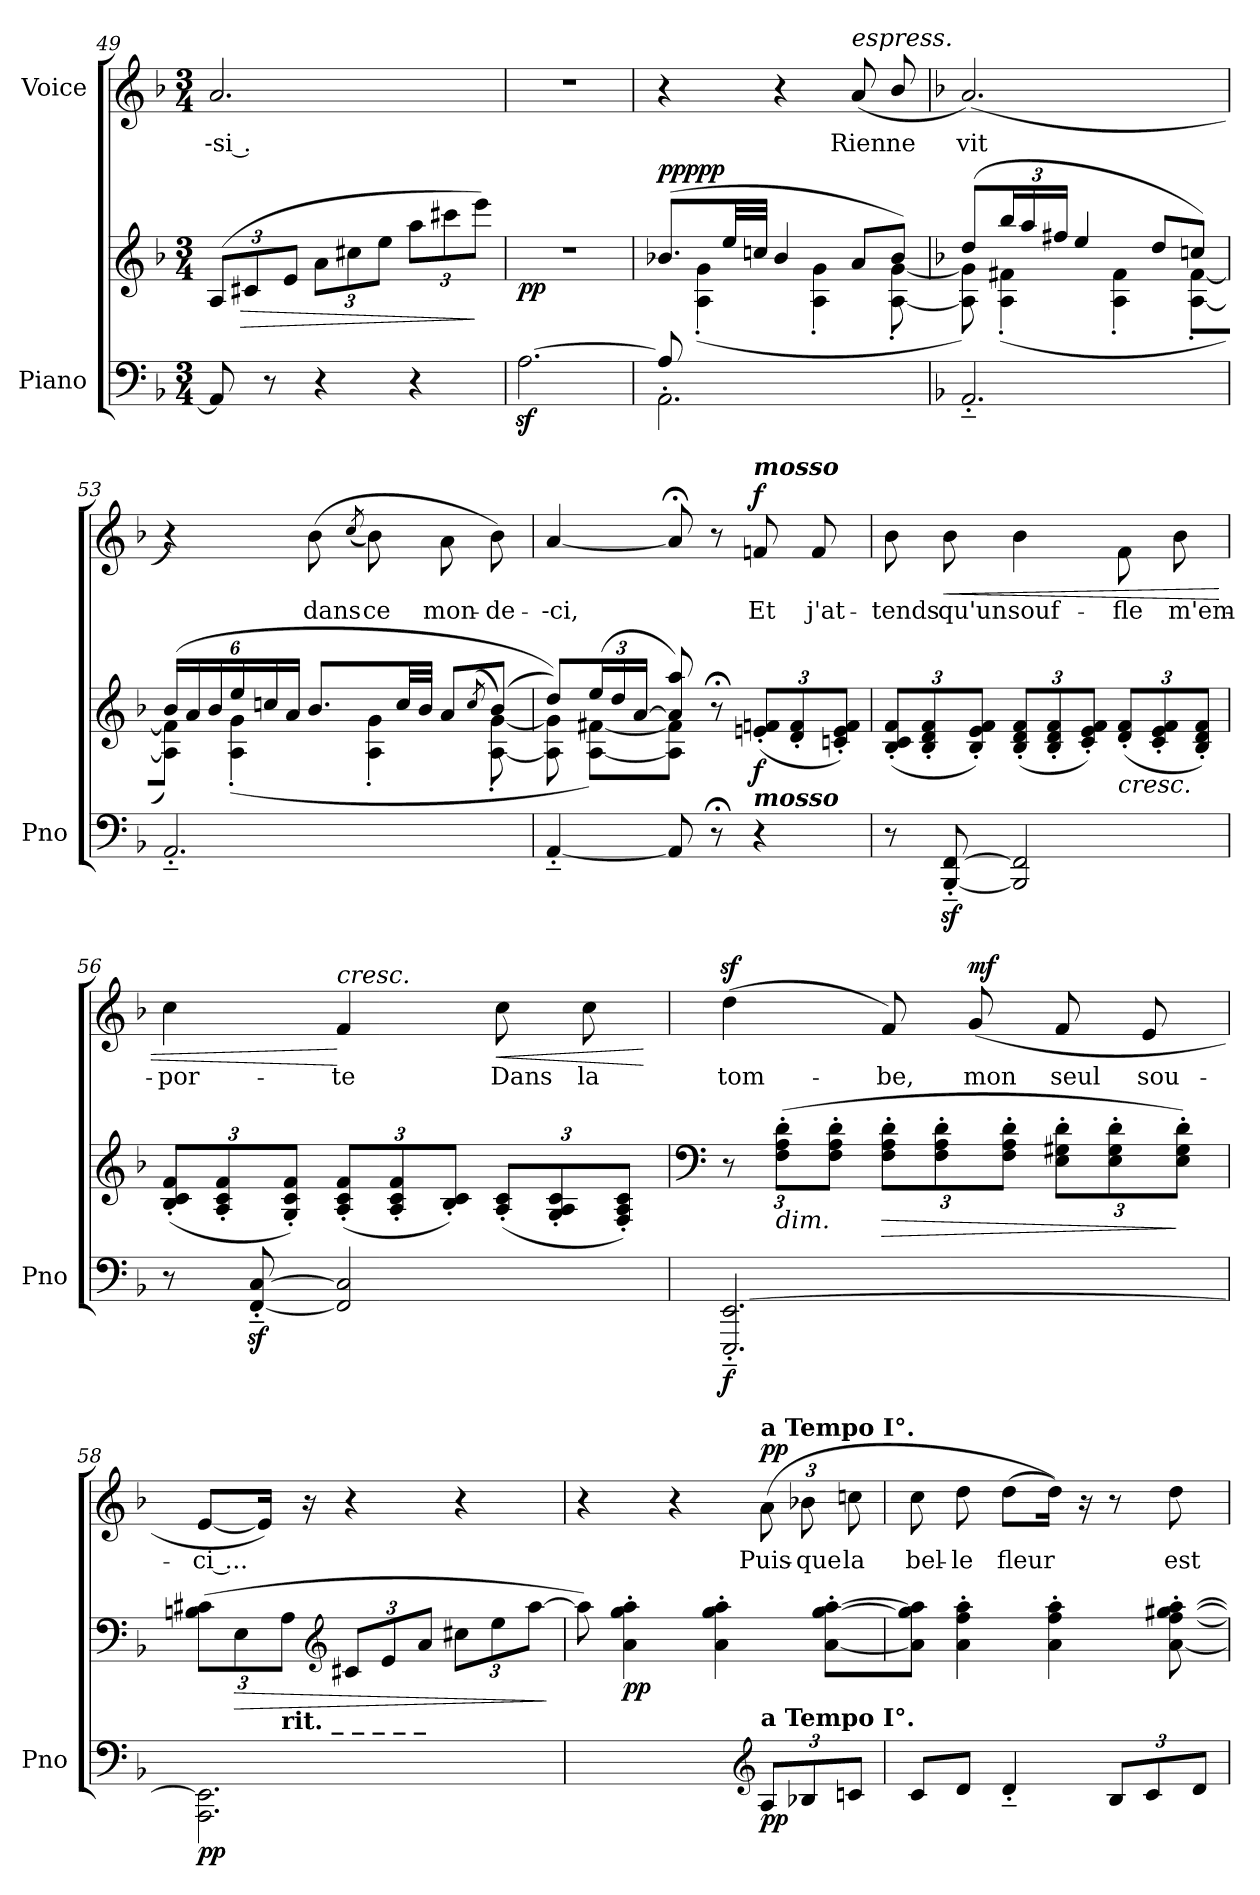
**kern	**kern	**dynam	**kern	**text	**dynam
*part2	*part2	*part2	*part1	*part1	*part1
*staff3	*staff2	*staff2/3	*staff1	*staff1	*staff1
*I"Piano	*	*	*I"Voice	*	*
*I'Pno	*	*	*	*	*
!!LO:LB:g=z
*clefF4	*clefG2	*	*clefG2	*	*
*k[b-]	*k[b-]	*	*k[b-]	*	*
*M3/4	*M3/4	*	*M3/4	*	*
=49	=49	=49	=49	=49	=49
!	!	!	!	!LO:LY:b	!
8AA/]	(12A/L	.	2.a/	--si .	.
!	!	!LO:HP:b	!	!	!
.	12c#X/	>	.	.	.
8r	.	.	.	.	.
.	12e/J	.	.	.	.
4r	12a\L	.	.	.	.
.	12cc#X\	.	.	.	.
.	12ee\J	.	.	.	.
4r	12aa\L	.	.	.	.
.	12ccc#X\	.	.	.	.
.	12eee\J)	]	.	.	.
=50	=50	=50	=50	=50	=50
!	!	!LO:DY:b	!	!	!
[>2.Az>\	2.r	pp	2.r	.	.
=51	=51	=51	=51	=51	=51
*^	*^	*	*	*	*
!	!	!	!	!LO:DY:b=2	!	!	!
!	!	!	!	!LO:DY:n=1:a	!	!	!
2.AA'\	8A/]	(8.b-X/L	8ryy	ppp pp	4r	.	.
.	2ryy	.	(4A\' 4g\'	.	.	.	.
.	.	32ee/LL	.	.	.	.	.
.	.	32ccn/JJJ	.	.	.	.	.
.	.	4b-/	.	.	4r	.	.
.	.	.	4A\' 4g\'	.	.	.	.
!	!	!	!	!	!LO:TX:a:i:t=espress.	!	!
!	!	!	!	!	!	!LO:LY:b	!
.	.	8a/L	.	.	(>8a/	Rien	.
!	!	!	!	!	!	!LO:LY:b	!
.	8ryy	8b-/J)	[8A\' [<8g\'	.	8b-/	ne	.
*v	*v	*	*	*	*	*	*
!!LO:LB:g=z
=52	=52	=52	=52	=52	=52	=52
*k[b-]	*k[b-]	*	*	*k[b-]	*	*
*^	*	*	*	*	*	*
!	!	!	!	!	!	!LO:LY:b	!
*v	*v	*	*	*	*	*	*
2.AA'~/	(8dd/L	8A\] 8g\])	.	(2.a/)	vit	.
.	24bb-/L	(4A\' 4f#X\'	.	.	.	.
.	24aa/	.	.	.	.	.
.	24ff#X/JJ	.	.	.	.	.
.	4ee/	.	.	.	.	.
.	.	4A\' 4f#\'	.	.	.	.
.	8dd/L	.	.	.	.	.
.	8ccn/J)	[8A\' [8f#\'L	.	.	.	.
=53	=53	=53	=53	=53	=53	=53
*	*Xbrackettup	*	*	*	*	*
2.AA'~/	(24b-/LL	8A\] 8f#\]J)	.	4r)	.	.
.	24a/	.	.	.	.	.
.	24b-/	.	.	.	.	.
.	24ee/	(4A\' 4g\'	.	.	.	.
.	24ccn/	.	.	.	.	.
.	24a/JJ	.	.	.	.	.
!	!	!	!	!	!LO:LY:b	!
.	8.b-/L	.	.	(8b-\	dans	.
.	.	.	.	(8qcc/	.	.
!	!	!	!	!	!LO:LY:b	!
.	.	4A\' 4g\'	.	8b-\)	ce	.
.	32cc/LL	.	.	.	.	.
.	32b-/JJJ	.	.	.	.	.
!	!	!	!	!	!LO:LY:b	!
.	8a/L	.	.	8a\	mon-	.
.	(<8qcc/	.	.	.	.	.
!	!	!	!	!	!LO:LY:b	!
.	(8b-/J)	[8A\' [<8g\'	.	8b-\)	-de-	.
!!LO:LB:g=z
=54	=54	=54	=54	=54	=54	=54
!	!	!	!	!	!LO:LY:b	!
[<4AA'~/	8dd/L))	8A\] 8g\]	.	[4a/	--ci,	.
.	(24ee/L	[<8A\ [<8f#X\L)	.	.	.	.
.	24dd/	.	.	.	.	.
.	[24a/JJ	.	.	.	.	.
8AA/]	8a/] 8aa/)	8A\] 8f#\]J	.	8a;</]	.	.
8r;<	8r;<	4.ryy	.	8r	.	.
!	!	!	!	!LO:TX:a:Bi:t=mosso	!	!
!	!LO:TX:b:Bi:t=mosso	!	!	!	!	!
!	!	!	!LO:DY:b	!	!LO:LY:b	!LO:DY:a
4r	(<12eni/'< 12fn/'<L	.	f	8fn/	Et	f
.	12d/'< 12f/'<	.	.	.	.	.
!	!	!	!	!	!LO:LY:b	!
.	.	.	.	8f/	j'at-	.
.	12cn/'< 12e/'< 12f/'<J)	.	.	.	.	.
*	*v	*v	*	*	*	*
=55	=55	=55	=55	=55	=55
!	!	!	!	!LO:LY:b	!
8r	(12B-/' 12c/' 12f/'L	.	8b-\	-tends	.
.	12B-/' 12d/' 12f/'	.	.	.	.
!	!	!	!	!LO:LY:b	!LO:HP:b
[8BBB-/z<'~ [8FF/z<'~	.	.	8b-\	qu'un	<
.	12B-/' 12e/' 12f/'J)	.	.	.	.
!	!	!	!	!LO:LY:b	!
2BBB-/] 2FF/]	(12B-/' 12d/' 12f/'L	.	4b-\	souf-	.
.	12B-/' 12d/' 12f/'	.	.	.	.
.	12c/' 12e/' 12f/'J)	.	.	.	.
!	!LO:TX:b:i:t=cresc.	!	!	!	!
!	!	!	!	!LO:LY:b	!
.	(12d/' 12f/'L	.	8f\	-fle	.
.	12c/' 12e/' 12f/'	.	.	.	.
!	!	!	!	!LO:LY:b	!
.	.	.	8b-\	m'em-	.
.	12B-/' 12d/' 12f/'J)	.	.	.	.
=56	=56	=56	=56	=56	=56
!	!	!	!	!LO:LY:b	!
8r	(12B-/' 12c/' 12f/'L	.	4cc\	-por-	.
.	12A/' 12c/' 12f/'	.	.	.	.
[8FF/z<'~ [8C/z<'~	.	.	.	.	.
.	12G/' 12c/' 12f/'J)	.	.	.	.
!	!	!	!LO:TX:a:i:t=cresc.	!	!
!	!	!	!	!LO:LY:b	!
2FF/] 2C/]	(12A/' 12c/' 12f/'L	.	4f/	-te	[
.	12A/' 12c/' 12f/'	.	.	.	.
.	12B-/' 12c/'J)	.	.	.	.
!	!	!	!	!LO:LY:b	!LO:HP:b
.	(12A/' 12c/'L	.	8cc\	Dans	<
.	12G/' 12A/' 12c/'	.	.	.	.
!	!	!	!	!LO:LY:b	!
.	.	.	8cc\	la	.
.	12F/' 12A/' 12c/'J)	.	.	.	.
.	.	.	.	.	[
!!LO:PB:g=z
=57	=57	=57	=57	=57	=57
*	*clefF4	*	*	*	*
!	!	!LO:DY:b=2	!	!LO:LY:b	!
2.EEE/'~ [2.EE/'~	12r	f	(4ddz>\	tom-	.
!	!LO:TX:b:i:t=dim.	!	!	!	!
.	(12F\' 12A\' 12d\'L	.	.	.	.
.	12F\' 12A\' 12d\'J	.	.	.	.
!	!	!LO:HP:b	!	!LO:LY:b	!
.	12F\' 12A\' 12d\'L	>	8f/)	-be,	.
.	12F\' 12A\' 12d\'	.	.	.	.
!	!	!	!	!LO:LY:b	!LO:DY:a
.	.	.	(>8g/	mon	mf
.	12F\' 12A\' 12d\'J	.	.	.	.
!	!	!	!	!LO:LY:b	!
.	12E\' 12G#X\' 12d\'L	.	8f/	seul	.
.	12E\' 12G#\' 12d\'	.	.	.	.
!	!	!	!	!LO:LY:b	!
.	.	.	8e/	sou-	.
.	12E\' 12G#\' 12d\'J)	]	.	.	.
=58	=58	=58	=58	=58	=58
*	*brackettup	*	*	*	*
!	!	!LO:DY:b=2	!	!LO:LY:b	!
!	!	!LO:DY:n=1:b	!	!	!
2.AAA\ 2.EE\]	(12Bn\ 12c#X\L	p p	[8e/L	-ci ...	.
!	!	!LO:HP:b	!	!	!
.	12E\	>	.	.	.
.	.	.	16e/Jk])	.	.
!	!LO:TX:b:B:t=rit.           _           _                _              _           _	!	!	!	!
.	12A\J	.	.	.	.
*	*clefG2	*	*	*	*
.	.	.	16r	.	.
*	*Xbrackettup	*	*	*	*
.	12c#X/L	.	4r	.	.
.	12e/	.	.	.	.
.	12a/J	.	.	.	.
*	*brackettup	*	*	*	*
.	12cc#X\L	.	4r	.	.
.	12ee\	.	.	.	.
.	[12aa\J	.	.	.	.
.	.	]	.	.	.
!!LO:LB:g=z
=59	=59	=59	=59	=59	=59
2ryy	8aa\])	.	4r	.	.
!	!	!LO:DY:b	!	!	!
.	4a\' 4gg\' 4aa\'	pp	.	.	.
.	.	.	4r	.	.
.	4a\' 4gg\' 4aa\'	.	.	.	.
*clefG2	*	*	*	*	*
*Xbrackettup	*	*	*Xbrackettup	*	*
!	!	!	!LO:TX:a:B:t=a  Tempo  I°.	!	!
!LO:TX:a:B:t=a  Tempo  I°.	!	!	!	!	!
!	!	!LO:DY:b=2	!	!LO:LY:b	!LO:DY:a
12A/L	.	pp	(12a\	Puis-	pp
!	!	!	!	!LO:LY:b	!
12B-X/	.	.	12b-X\	-que	.
.	[8a\'> [>8gg\'> [8aa\'>L	.	.	.	.
!	!	!	!	!LO:LY:b	!
12cn/J	.	.	12ccn\	la	.
=60	=60	=60	=60	=60	=60
!	!	!	!	!LO:LY:b	!
8c/L	8a\] 8gg\] 8aa\]J	.	8cc\	bel-	.
!	!	!	!	!LO:LY:b	!
8d/J	4a\'> 4ff\'> 4aa\'>	.	8dd\	-le	.
!	!	!	!	!LO:LY:b	!
4d'~/	.	.	(8dd\L	fleur	.
.	4a\'> 4ff\'> 4aa\'>	.	16dd\Jk))	.	.
.	.	.	16r	.	.
12B-/L	.	.	8r	.	.
12c/	.	.	.	.	.
!	!	!	!	!LO:LY:b	!
.	[8a\'> [8ff\'> [8gg#X\'> [8aa\'>L	.	8dd\	est	.
12d/J	.	.	.	.	.
=	=	=	=	=	=
*-	*-	*-	*-	*-	*-
